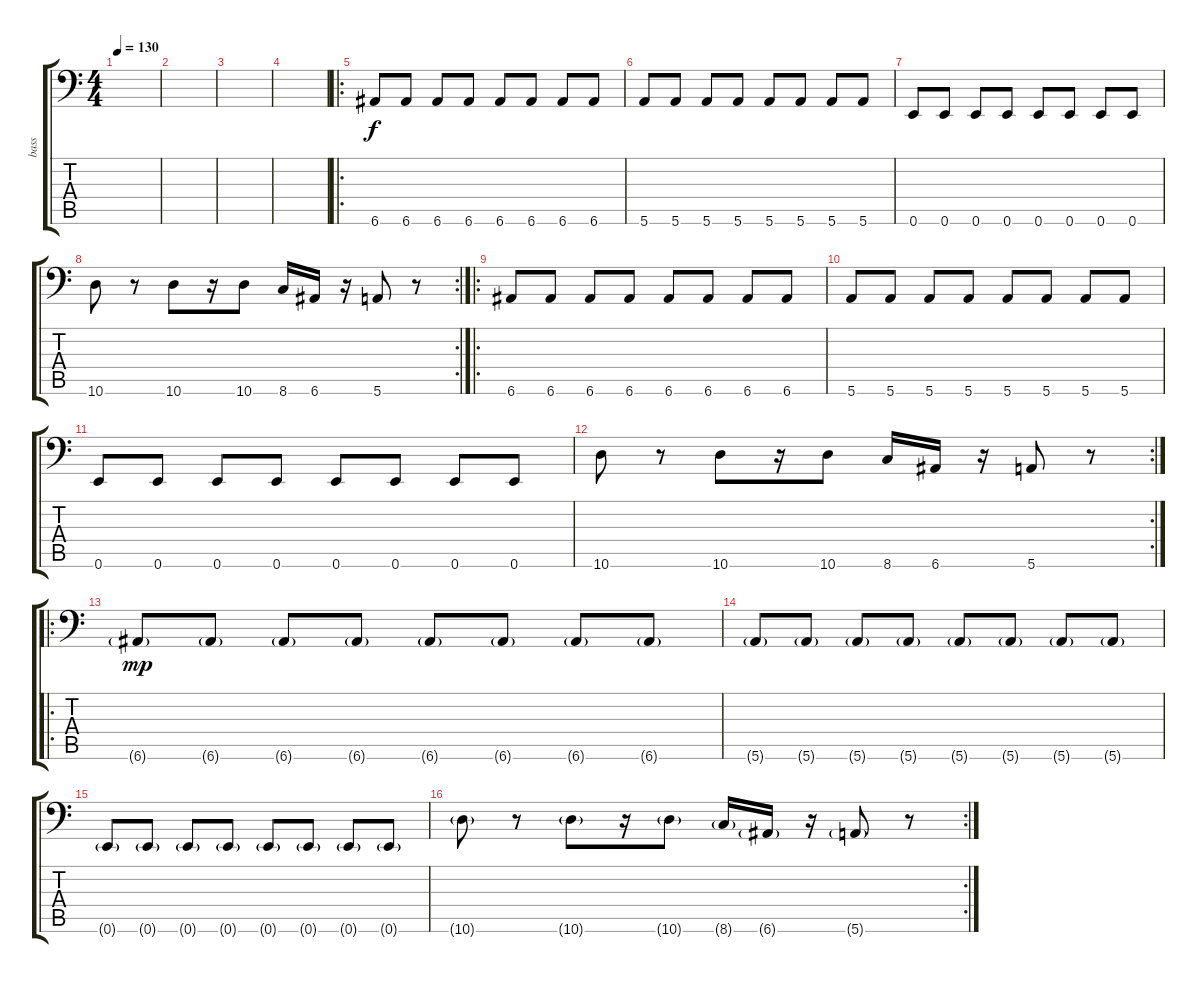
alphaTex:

\track ("bass" "bass") {instrument electricbassfinger}
\staff {score tabs}
\tuning (E3 B2 G2 D2 A1 E1) {hide}
\ts (4 4)
\tempo 130
\clef f4
\ks c
|
|
|
|
\ro
6.6.8 6.6.8 6.6.8 6.6.8 6.6.8 6.6.8 6.6.8 6.6.8 |
5.6.8 5.6.8 5.6.8 5.6.8 5.6.8 5.6.8 5.6.8 5.6.8 |
0.6.8 0.6.8 0.6.8 0.6.8 0.6.8 0.6.8 0.6.8 0.6.8 |
\rc 2
10.6.8 r.8 10.6.8 r.16 10.6.8 8.6.16 6.6.16 r.16 5.6.8 r.8 |
\ro
6.6.8 6.6.8 6.6.8 6.6.8 6.6.8 6.6.8 6.6.8 6.6.8 |
5.6.8 5.6.8 5.6.8 5.6.8 5.6.8 5.6.8 5.6.8 5.6.8 |
0.6.8 0.6.8 0.6.8 0.6.8 0.6.8 0.6.8 0.6.8 0.6.8 |
\rc 2
10.6.8 r.8 10.6.8 r.16 10.6.8 8.6.16 6.6.16 r.16 5.6.8 r.8 |
\ro
6.6{g}.8{dy mp} 6.6{g}.8 6.6{g}.8 6.6{g}.8 6.6{g}.8 6.6{g}.8 6.6{g}.8 6.6{g}.8 |
5.6{g}.8 5.6{g}.8 5.6{g}.8 5.6{g}.8 5.6{g}.8 5.6{g}.8 5.6{g}.8 5.6{g}.8 |
0.6{g}.8 0.6{g}.8 0.6{g}.8 0.6{g}.8 0.6{g}.8 0.6{g}.8 0.6{g}.8 0.6{g}.8 |
\rc 2
10.6{g}.8 r.8 10.6{g}.8 r.16 10.6{g}.8 8.6{g}.16 6.6{g}.16 r.16 5.6{g}.8 r.8
